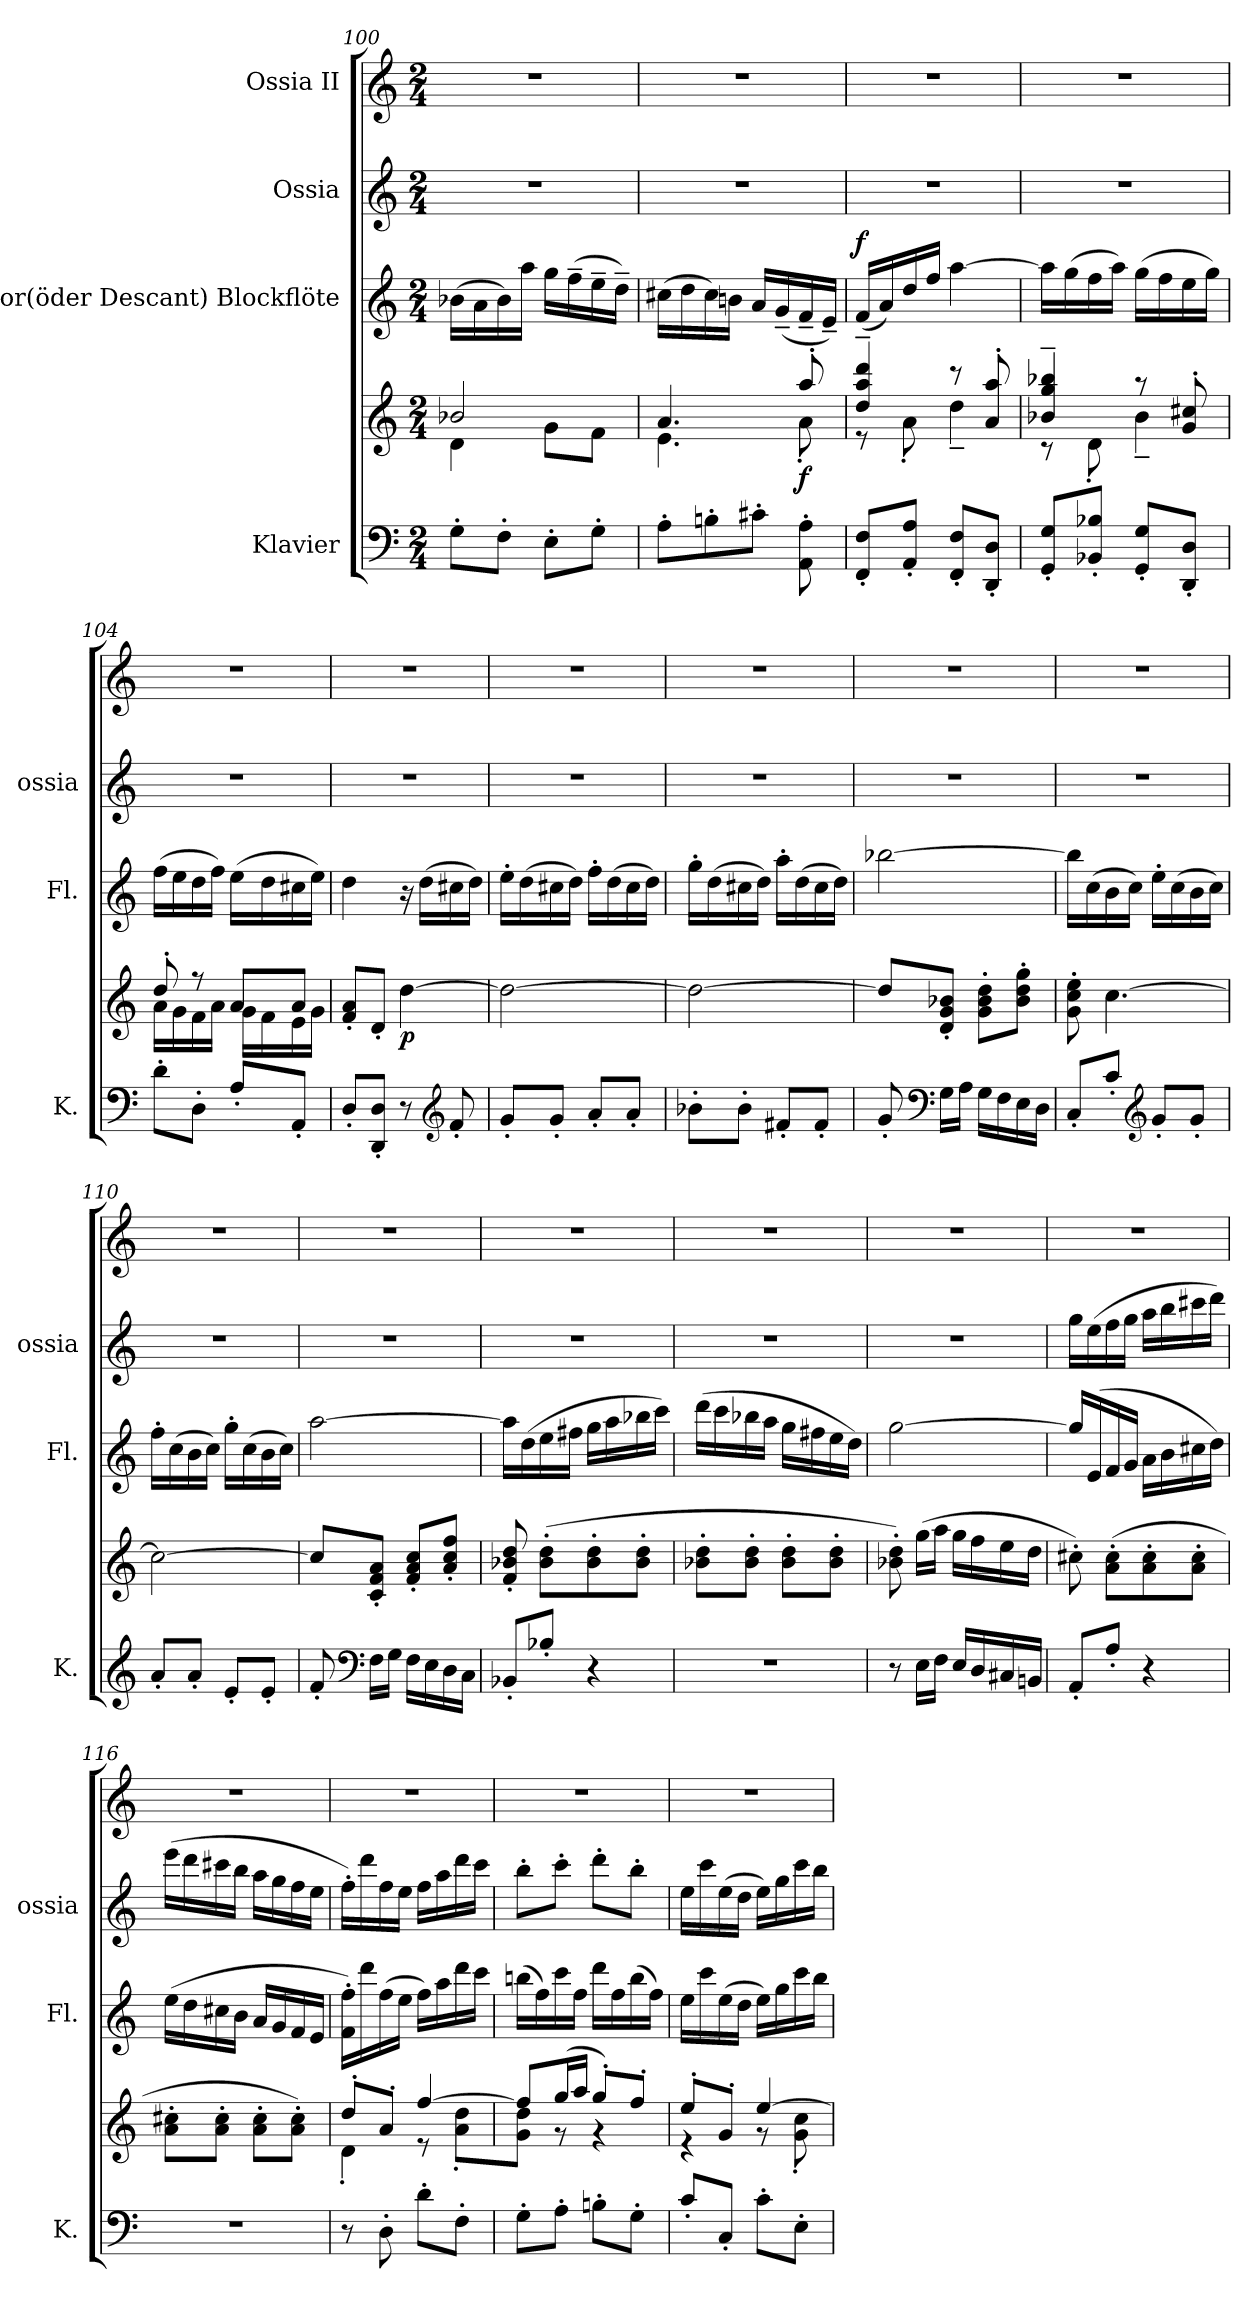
**kern	**kern	**dynam	**kern	**dynam	**kern	**kern
*part4	*part4	*part4	*part3	*part3	*part2	*part1
*staff5	*staff4	*staff4/5	*staff3	*staff3	*staff2	*staff1
*I"Klavier	*	*	*I"Tenor(öder Descant) Blockflöte	*	*I"Ossia	*I"Ossia II
*I'K.	*	*	*I'Fl.	*	*I'ossia	*
*clefF4	*clefG2	*	*clefG2	*	*clefG2	*clefG2
*k[]	*k[]	*	*k[]	*	*k[]	*k[]
*C:	*C:	*	*C:	*	*C:	*C:
*M2/4	*M2/4	*	*M2/4	*	*M2/4	*M2/4
=100	=100	=100	=100	=100	=100	=100
*	*^	*	*	*	*	*
8G'\L	2b-X/	4d\	.	(16b-X\LL	.	2r	2r
.	.	.	.	16a\	.	.	.
8F'\J	.	.	.	16b-\)	.	.	.
.	.	.	.	16aa\JJ	.	.	.
8E'\L	.	8g\L	.	16gg\LL	.	.	.
.	.	.	.	(16ff~\	.	.	.
8G'\J	.	8f\J	.	16ee~\	.	.	.
.	.	.	.	16dd~\JJ)	.	.	.
=101	=101	=101	=101	=101	=101	=101	=101
8A'\L	4.a/	4.e\	.	(16cc#X\LL	.	2r	2r
.	.	.	.	16dd\	.	.	.
8Bn'\	.	.	.	16cc#\)	.	.	.
.	.	.	.	16bn\JJ	.	.	.
8c#X'\J	.	.	.	16a/LL	.	.	.
.	.	.	.	(16g~/	.	.	.
!	!	!	!LO:DY:b	!	!	!	!
8AA\' 8A\'	8aa'/	8a'\	f	16f~/	.	.	.
.	.	.	.	16e~/JJ)	.	.	.
=102	=102	=102	=102	=102	=102	=102	=102
!	!	!	!	!	!LO:DY:a	!	!
8FF/' 8F/'L	4dd/~ 4aa/~ 4ddd/~	8re	.	(16f/LL	f	2r	2r
.	.	.	.	16a/)	.	.	.
8AA/' 8A/'J	.	8a'\	.	16dd/	.	.	.
.	.	.	.	16ff/JJ	.	.	.
8FF/' 8F/'L	8rccc	4dd~\	.	[4aa\	.	.	.
8DD/' 8D/'J	8a/' 8aa/'	.	.	.	.	.	.
=103	=103	=103	=103	=103	=103	=103	=103
8GG/' 8G/'L	4b-X/~ 4gg/~ 4bb-X/~	8rc	.	16aa\LL]	.	2r	2r
.	.	.	.	(16gg\	.	.	.
8BB-X/' 8B-X/'J	.	8d'\	.	16ff\	.	.	.
.	.	.	.	16aa\JJ)	.	.	.
8GG/' 8G/'L	8raa	4b-~\	.	(16gg\LL	.	.	.
.	.	.	.	16ff\	.	.	.
8DD/' 8D/'J	8g/' 8cc#X/'	.	.	16ee\	.	.	.
.	.	.	.	16gg\JJ)	.	.	.
!!LO:LB:g=z
=104	=104	=104	=104	=104	=104	=104	=104
8d'\L	8dd'/	16a\LL	.	(16ff\LL	.	2r	2r
.	.	16g\	.	16ee\	.	.	.
8D'\J	8r	16f\	.	16dd\	.	.	.
.	.	16a\JJ	.	16ff\JJ)	.	.	.
8A'/L	8a/L	16g\LL	.	(16ee\LL	.	.	.
.	.	16f\	.	16dd\	.	.	.
8AA'/J	8a/J	16e\	.	16cc#X\	.	.	.
.	.	16g\JJ	.	16ee\JJ)	.	.	.
*	*v	*v	*	*	*	*	*
=105	=105	=105	=105	=105	=105	=105
8D'/L	8f/' 8a/'L	.	4dd\	.	2r	2r
8DD/' 8D/'J	8d'/J	.	.	.	.	.
!	!	!LO:DY:b	!	!	!	!
8r	[4dd\	p	16r	.	.	.
.	.	.	(16dd\LL	.	.	.
*clefG2	*	*	*	*	*	*
8f'/	.	.	16cc#X\	.	.	.
.	.	.	16dd\JJ)	.	.	.
=106	=106	=106	=106	=106	=106	=106
8g'/L	2dd\_	.	16ee'\LL	.	2r	2r
.	.	.	(16dd\	.	.	.
8g'/J	.	.	16cc#X\	.	.	.
.	.	.	16dd\JJ)	.	.	.
8a'/L	.	.	16ff'\LL	.	.	.
.	.	.	(16dd\	.	.	.
8a'/J	.	.	16cc#\	.	.	.
.	.	.	16dd\JJ)	.	.	.
=107	=107	=107	=107	=107	=107	=107
8b-X'\L	2dd\_	.	16gg'\LL	.	2r	2r
.	.	.	(16dd\	.	.	.
8b-'\J	.	.	16cc#X\	.	.	.
.	.	.	16dd\JJ)	.	.	.
8f#X'/L	.	.	16aa'\LL	.	.	.
.	.	.	(16dd\	.	.	.
8f#'/J	.	.	16cc#\	.	.	.
.	.	.	16dd\JJ)	.	.	.
!!LO:LB:g=z
=108	=108	=108	=108	=108	=108	=108
8g'/	8dd/L]	.	[2bb-X\	.	2r	2r
*clefF4	*	*	*	*	*	*
16G\LL	8d/' 8g/' 8b-X/'J	.	.	.	.	.
16A\JJ	.	.	.	.	.	.
16G\LL	8g\' 8b-\' 8dd\'L	.	.	.	.	.
16F\	.	.	.	.	.	.
16E\	8b-\' 8dd\' 8gg\'J	.	.	.	.	.
16D\JJ	.	.	.	.	.	.
=109	=109	=109	=109	=109	=109	=109
8C'/L	8g\' 8cc\' 8ee\'	.	16bb-\LL]	.	2r	2r
.	.	.	(16cc\	.	.	.
8c'/J	[4.cc\	.	16b\	.	.	.
.	.	.	16cc\JJ)	.	.	.
*clefG2	*	*	*	*	*	*
8g'/L	.	.	16ee'\LL	.	.	.
.	.	.	(16cc\	.	.	.
8g'/J	.	.	16b\	.	.	.
.	.	.	16cc\JJ)	.	.	.
=110	=110	=110	=110	=110	=110	=110
8a'/L	2cc\_	.	16ff'\LL	.	2r	2r
.	.	.	(16cc\	.	.	.
8a'/J	.	.	16b\	.	.	.
.	.	.	16cc\JJ)	.	.	.
8e'/L	.	.	16gg'\LL	.	.	.
.	.	.	(16cc\	.	.	.
8e'/J	.	.	16b\	.	.	.
.	.	.	16cc\JJ)	.	.	.
=111	=111	=111	=111	=111	=111	=111
8f'/	8cc/L]	.	[2aa\	.	2r	2r
*clefF4	*	*	*	*	*	*
16F\LL	8c/' 8f/' 8a/'J	.	.	.	.	.
16G\JJ	.	.	.	.	.	.
16F\LL	8f/' 8a/' 8cc/'L	.	.	.	.	.
16E\	.	.	.	.	.	.
16D\	8a/' 8cc/' 8ff/'J	.	.	.	.	.
16C\JJ	.	.	.	.	.	.
!!LO:PB:g=z
=112	=112	=112	=112	=112	=112	=112
8BB-X'/L	8f/' 8b-X/' 8dd/'	.	16aa\LL]	.	2r	2r
.	.	.	(16dd\	.	.	.
8B-X'/J	(8b-\' 8dd\'L	.	16ee\	.	.	.
.	.	.	16ff#X\JJ	.	.	.
4r	8b-\' 8dd\'	.	16gg\LL	.	.	.
.	.	.	16aa\	.	.	.
.	8b-\' 8dd\'J	.	16bb-X\	.	.	.
.	.	.	16ccc\JJ)	.	.	.
=113	=113	=113	=113	=113	=113	=113
2r	8b-X\' 8dd\'L	.	(16ddd\LL	.	2r	2r
.	.	.	16ccc\	.	.	.
.	8b-\' 8dd\'J	.	16bb-X\	.	.	.
.	.	.	16aa\JJ	.	.	.
.	8b-\' 8dd\'L	.	16gg\LL	.	.	.
.	.	.	16ff#X\	.	.	.
.	8b-\' 8dd\'J	.	16ee\	.	.	.
.	.	.	16dd\JJ)	.	.	.
=114	=114	=114	=114	=114	=114	=114
8r	8b-X\' 8dd\')	.	[2gg\	.	2r	2r
16E\LL	(16gg\LL	.	.	.	.	.
16F\JJ	16aa\JJ	.	.	.	.	.
16E/LL	16gg\LL	.	.	.	.	.
16D/	16ff\	.	.	.	.	.
16C#X/	16ee\	.	.	.	.	.
16BBn/JJ	16dd\JJ	.	.	.	.	.
!!LO:PB:g=z
=115	=115	=115	=115	=115	=115	=115
8AA'/L	8cc#X'\)	.	16gg/LL]	.	16gg\LL	2r
.	.	.	(16e/	.	(16ee\	.
8A'/J	(8a\' 8cc#\'L	.	16f/	.	16ff\	.
.	.	.	16g/JJ	.	16gg\JJ	.
4r	8a\' 8cc#\'	.	16a\LL	.	16aa\LL	.
.	.	.	16b\	.	16bb\	.
.	8a\' 8cc#\'J	.	16cc#X\	.	16ccc#X\	.
.	.	.	16dd\JJ)	.	16ddd\JJ)	.
!!LO:PB:g=z
=116	=116	=116	=116	=116	=116	=116
2r	8a\' 8cc#X\'L	.	(16ee\LL	.	(16eee\LL	2r
.	.	.	16dd\	.	16ddd\	.
.	8a\' 8cc#\'J	.	16cc#X\	.	16ccc#X\	.
.	.	.	16b\JJ	.	16bb\JJ	.
.	8a\' 8cc#\'L	.	16a/LL	.	16aa\LL	.
.	.	.	16g/	.	16gg\	.
.	8a\' 8cc#\'J)	.	16f/	.	16ff\	.
.	.	.	16e/JJ	.	16ee\JJ	.
=117	=117	=117	=117	=117	=117	=117
*	*^	*	*	*	*	*
8r	8dd'/L	4d'\	.	16f\' 16ff\'LL)	.	16ff'\LL)	2r
.	.	.	.	16ddd\	.	16ddd\	.
8D'\	8a'/J	.	.	(16ff\	.	16ff\	.
.	.	.	.	16ee\JJ	.	16ee\JJ	.
8d'\L	[4ff/	8r	.	16ff\LL)	.	16ff\LL	.
.	.	.	.	16aa\	.	16aa\	.
8F'\J	.	8a\' 8dd\'L	.	16ddd\	.	16ddd\	.
.	.	.	.	16ccc\JJ	.	16ccc\JJ	.
=118	=118	=118	=118	=118	=118	=118	=118
8G'\L	8ff/L]	8g\ 8dd\J	.	(16bbn\LL	.	8bb'\L	2r
.	.	.	.	16ff\)	.	.	.
8A'\J	(16gg/L	8rg	.	16ccc\	.	8ccc'\J	.
.	16aa/JJ	.	.	16ff\JJ	.	.	.
8Bn'\L	8gg'/L)	4rg	.	16ddd\LL	.	8ddd'\L	.
.	.	.	.	16ff\	.	.	.
8G'\J	8ff'/J	.	.	(16bb\	.	8bb'\J	.
.	.	.	.	16ff\JJ)	.	.	.
!!LO:PB:g=z
=119	=119	=119	=119	=119	=119	=119	=119
8c'/L	8ee'/L	4re	.	16ee\LL	.	16ee\LL	2r
.	.	.	.	16ccc\	.	16ccc\	.
8C'/J	8g'/J	.	.	(16ee\	.	(16ee\	.
.	.	.	.	16dd\JJ	.	16dd\JJ	.
8c'\L	[4ee/	8rg	.	16ee\LL)	.	16ee\LL)	.
.	.	.	.	16gg\	.	16gg\	.
8E'\J	.	8g\' 8cc\'	.	16ccc\	.	16ccc\	.
.	.	.	.	16bb\JJ	.	16bb\JJ	.
*	*v	*v	*	*	*	*	*
=	=	=	=	=	=	=
*-	*-	*-	*-	*-	*-	*-
